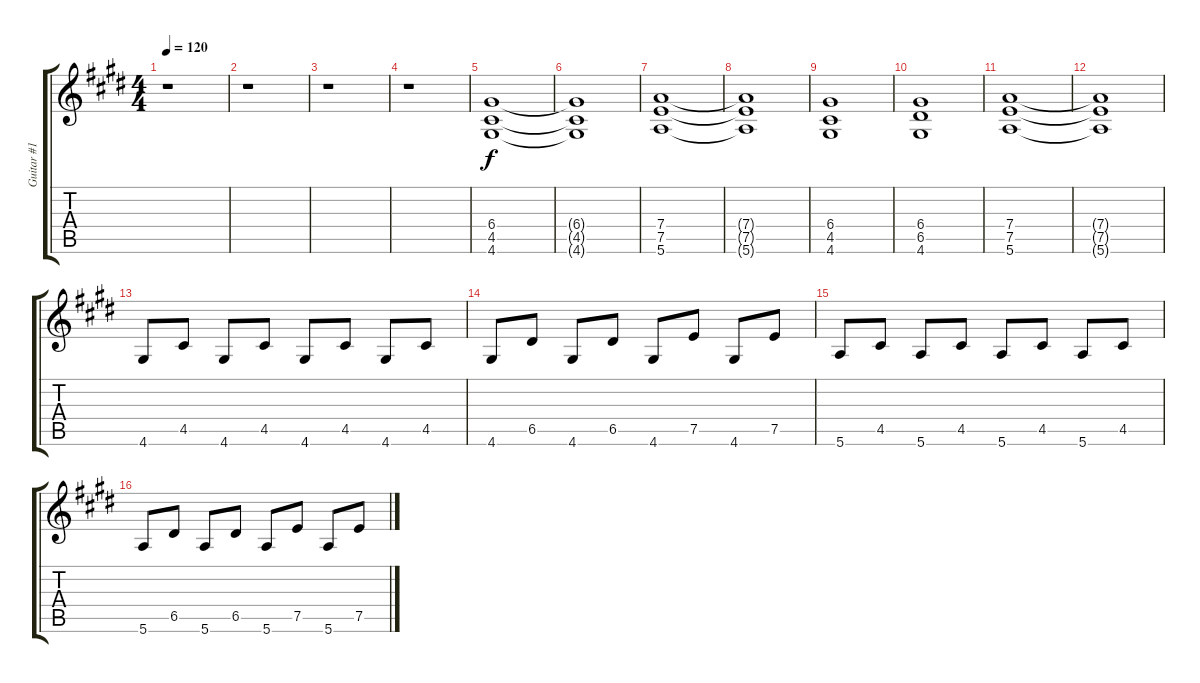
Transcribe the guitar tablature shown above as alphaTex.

\track ("Guitar #1" "Guitar #1") {instrument distortionguitar}
\staff {score tabs}
\tuning (E4 B3 G3 D3 A2 E2) {hide}
\ts (4 4)
\tempo 120
\clef g2
\ks e
r.1{dy f instrument distortionguitar} |
r.1 |
r.1 |
r.1 |
(6.4 4.5 4.6).1 |
(6.4{t} 4.5{t} 4.6{t}).1 |
(7.4 7.5 5.6).1 |
(7.4{t} 7.5{t} 5.6{t}).1 |
(6.4 4.5 4.6).1 |
(6.4 6.5 4.6).1 |
(7.4 7.5 5.6).1 |
(7.4{t} 7.5{t} 5.6{t}).1 |
4.6.8 4.5.8 4.6.8 4.5.8 4.6.8 4.5.8 4.6.8 4.5.8 |
4.6.8 6.5.8 4.6.8 6.5.8 4.6.8 7.5.8 4.6.8 7.5.8 |
5.6.8 4.5.8 5.6.8 4.5.8 5.6.8 4.5.8 5.6.8 4.5.8 |
5.6.8 6.5.8 5.6.8 6.5.8 5.6.8 7.5.8 5.6.8 7.5.8
